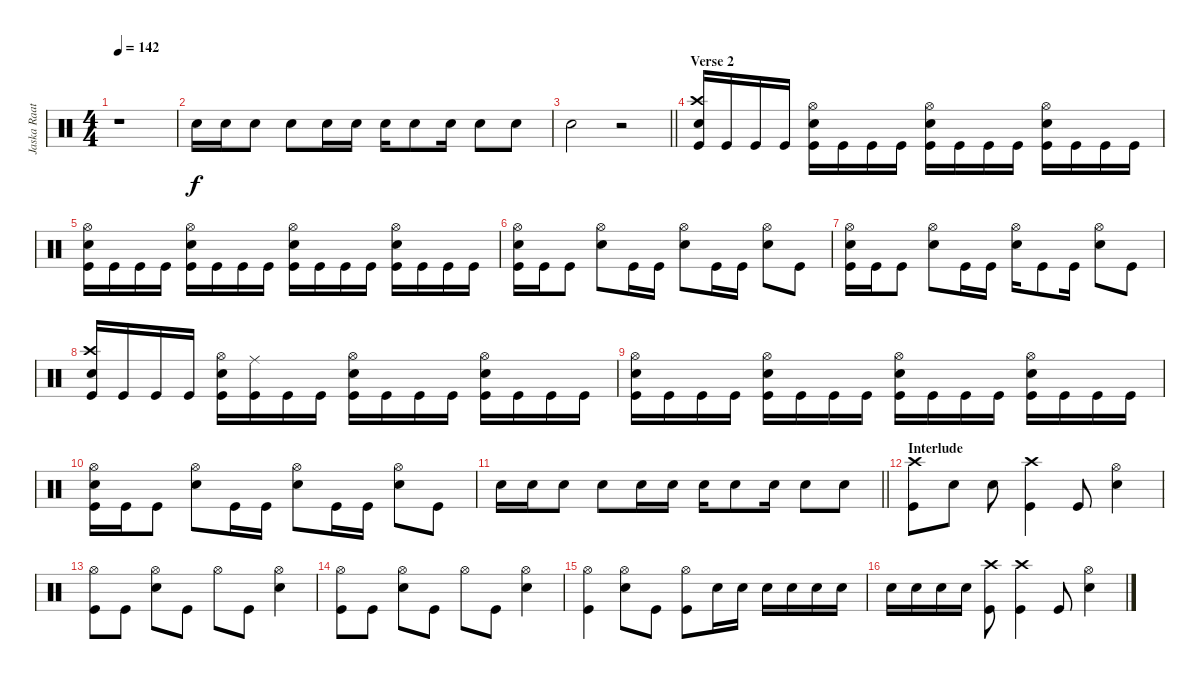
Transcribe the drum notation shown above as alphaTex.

\track ("Jaska Raatikainen" "Jaska Raat") {instrument percussion}
\staff {score}
\articulation defaults
\ts (4 4)
\tempo 142
\clef neutral
\ks c
r.1{dy f} |
"Snare (hit) 2".16 "Snare (hit) 2".16 "Snare (hit) 2".8 "Snare (hit) 2".8 "Snare (hit) 2".16 "Snare (hit) 2".16 "Snare (hit) 2".16 "Snare (hit) 2".8 "Snare (hit) 2".16 "Snare (hit) 2".8 "Snare (hit) 2".8 |
\barLineRight lightlight "Snare (hit) 2".2
r.2 |
\section ("" "Verse 2")
("Crash high (hit)" "Snare (hit) 2" "Kick (hit)").16 "Kick (hit)".16 "Kick (hit)".16 "Kick (hit)".16 ("Hi-Hat (open)" "Snare (hit) 2" "Kick (hit)").16 "Kick (hit)".16 "Kick (hit)".16 "Kick (hit)".16 ("Hi-Hat (open)" "Snare (hit) 2" "Kick (hit)").16 "Kick (hit)".16 "Kick (hit)".16 "Kick (hit)".16 ("Hi-Hat (open)" "Snare (hit) 2" "Kick (hit)").16 "Kick (hit)".16 "Kick (hit)".16 "Kick (hit)".16 |
("Hi-Hat (open)" "Snare (hit) 2" "Kick (hit)").16 "Kick (hit)".16 "Kick (hit)".16 "Kick (hit)".16 ("Hi-Hat (open)" "Snare (hit) 2" "Kick (hit)").16 "Kick (hit)".16 "Kick (hit)".16 "Kick (hit)".16 ("Hi-Hat (open)" "Snare (hit) 2" "Kick (hit)").16 "Kick (hit)".16 "Kick (hit)".16 "Kick (hit)".16 ("Hi-Hat (open)" "Snare (hit) 2" "Kick (hit)").16 "Kick (hit)".16 "Kick (hit)".16 "Kick (hit)".16 |
("Hi-Hat (open)" "Snare (hit) 2" "Kick (hit)").16 "Kick (hit)".16 "Kick (hit)".8 ("Hi-Hat (open)" "Snare (hit) 2").8 "Kick (hit)".16 "Kick (hit)".16 ("Hi-Hat (open)" "Snare (hit) 2").8 "Kick (hit)".16 "Kick (hit)".16 ("Hi-Hat (open)" "Snare (hit) 2").8 "Kick (hit)".8 |
("Hi-Hat (open)" "Snare (hit) 2" "Kick (hit)").16 "Kick (hit)".16 "Kick (hit)".8 ("Hi-Hat (open)" "Snare (hit) 2").8 "Kick (hit)".16 "Kick (hit)".16 ("Hi-Hat (open)" "Snare (hit) 2").16 "Kick (hit)".8 "Kick (hit)".16 ("Hi-Hat (open)" "Snare (hit) 2").8 "Kick (hit)".8 |
("Crash high (hit)" "Snare (hit) 2" "Kick (hit)").16 "Kick (hit)".16 "Kick (hit)".16 "Kick (hit)".16 ("Hi-Hat (open)" "Snare (hit) 2" "Kick (hit)").16 ("Ride (middle)" "Kick (hit)").16 "Kick (hit)".16 "Kick (hit)".16 ("Hi-Hat (open)" "Snare (hit) 2" "Kick (hit)").16 "Kick (hit)".16 "Kick (hit)".16 "Kick (hit)".16 ("Hi-Hat (open)" "Snare (hit) 2" "Kick (hit)").16 "Kick (hit)".16 "Kick (hit)".16 "Kick (hit)".16 |
("Hi-Hat (open)" "Snare (hit) 2" "Kick (hit)").16 "Kick (hit)".16 "Kick (hit)".16 "Kick (hit)".16 ("Hi-Hat (open)" "Snare (hit) 2" "Kick (hit)").16 "Kick (hit)".16 "Kick (hit)".16 "Kick (hit)".16 ("Hi-Hat (open)" "Snare (hit) 2" "Kick (hit)").16 "Kick (hit)".16 "Kick (hit)".16 "Kick (hit)".16 ("Hi-Hat (open)" "Snare (hit) 2" "Kick (hit)").16 "Kick (hit)".16 "Kick (hit)".16 "Kick (hit)".16 |
("Hi-Hat (open)" "Snare (hit) 2" "Kick (hit)").16 "Kick (hit)".16 "Kick (hit)".8 ("Hi-Hat (open)" "Snare (hit) 2").8 "Kick (hit)".16 "Kick (hit)".16 ("Hi-Hat (open)" "Snare (hit) 2").8 "Kick (hit)".16 "Kick (hit)".16 ("Hi-Hat (open)" "Snare (hit) 2").8 "Kick (hit)".8 |
\barLineRight lightlight "Snare (hit) 2".16 "Snare (hit) 2".16 "Snare (hit) 2".8 "Snare (hit) 2".8 "Snare (hit) 2".16 "Snare (hit) 2".16 "Snare (hit) 2".16 "Snare (hit) 2".8 "Snare (hit) 2".16 "Snare (hit) 2".8 "Snare (hit) 2".8
|
\section ("" "Interlude")
("Crash high (hit)" "Kick (hit)").8 "Snare (hit) 2".8 "Snare (hit) 2".8 ("Crash high (hit)" "Kick (hit)").4 "Kick (hit)".8 ("Hi-Hat (open)" "Snare (hit) 2").4 |
("Hi-Hat (open)" "Kick (hit)").8 "Kick (hit)".8 ("Hi-Hat (open)" "Snare (hit) 2").8 "Kick (hit)".8 "Hi-Hat (open)".8 "Kick (hit)".8 ("Hi-Hat (open)" "Snare (hit) 2").4 |
("Hi-Hat (open)" "Kick (hit)").8 "Kick (hit)".8 ("Hi-Hat (open)" "Snare (hit) 2").8 "Kick (hit)".8 "Hi-Hat (open)".8 "Kick (hit)".8 ("Hi-Hat (open)" "Snare (hit) 2").4 |
("Hi-Hat (open)" "Kick (hit)").4 ("Hi-Hat (open)" "Snare (hit) 2").8 "Kick (hit)".8 ("Hi-Hat (open)" "Kick (hit)").8 "Snare (hit) 2".16 "Snare (hit) 2".16 "Snare (hit) 2".16 "Snare (hit) 2".16 "Snare (hit) 2".16 "Snare (hit) 2".16 |
"Snare (hit) 2".16 "Snare (hit) 2".16 "Snare (hit) 2".16 "Snare (hit) 2".16 ("Crash high (hit)" "Kick (hit)").8 ("Crash high (hit)" "Kick (hit)").4 "Kick (hit)".8 ("Hi-Hat (open)" "Snare (hit) 2").4
